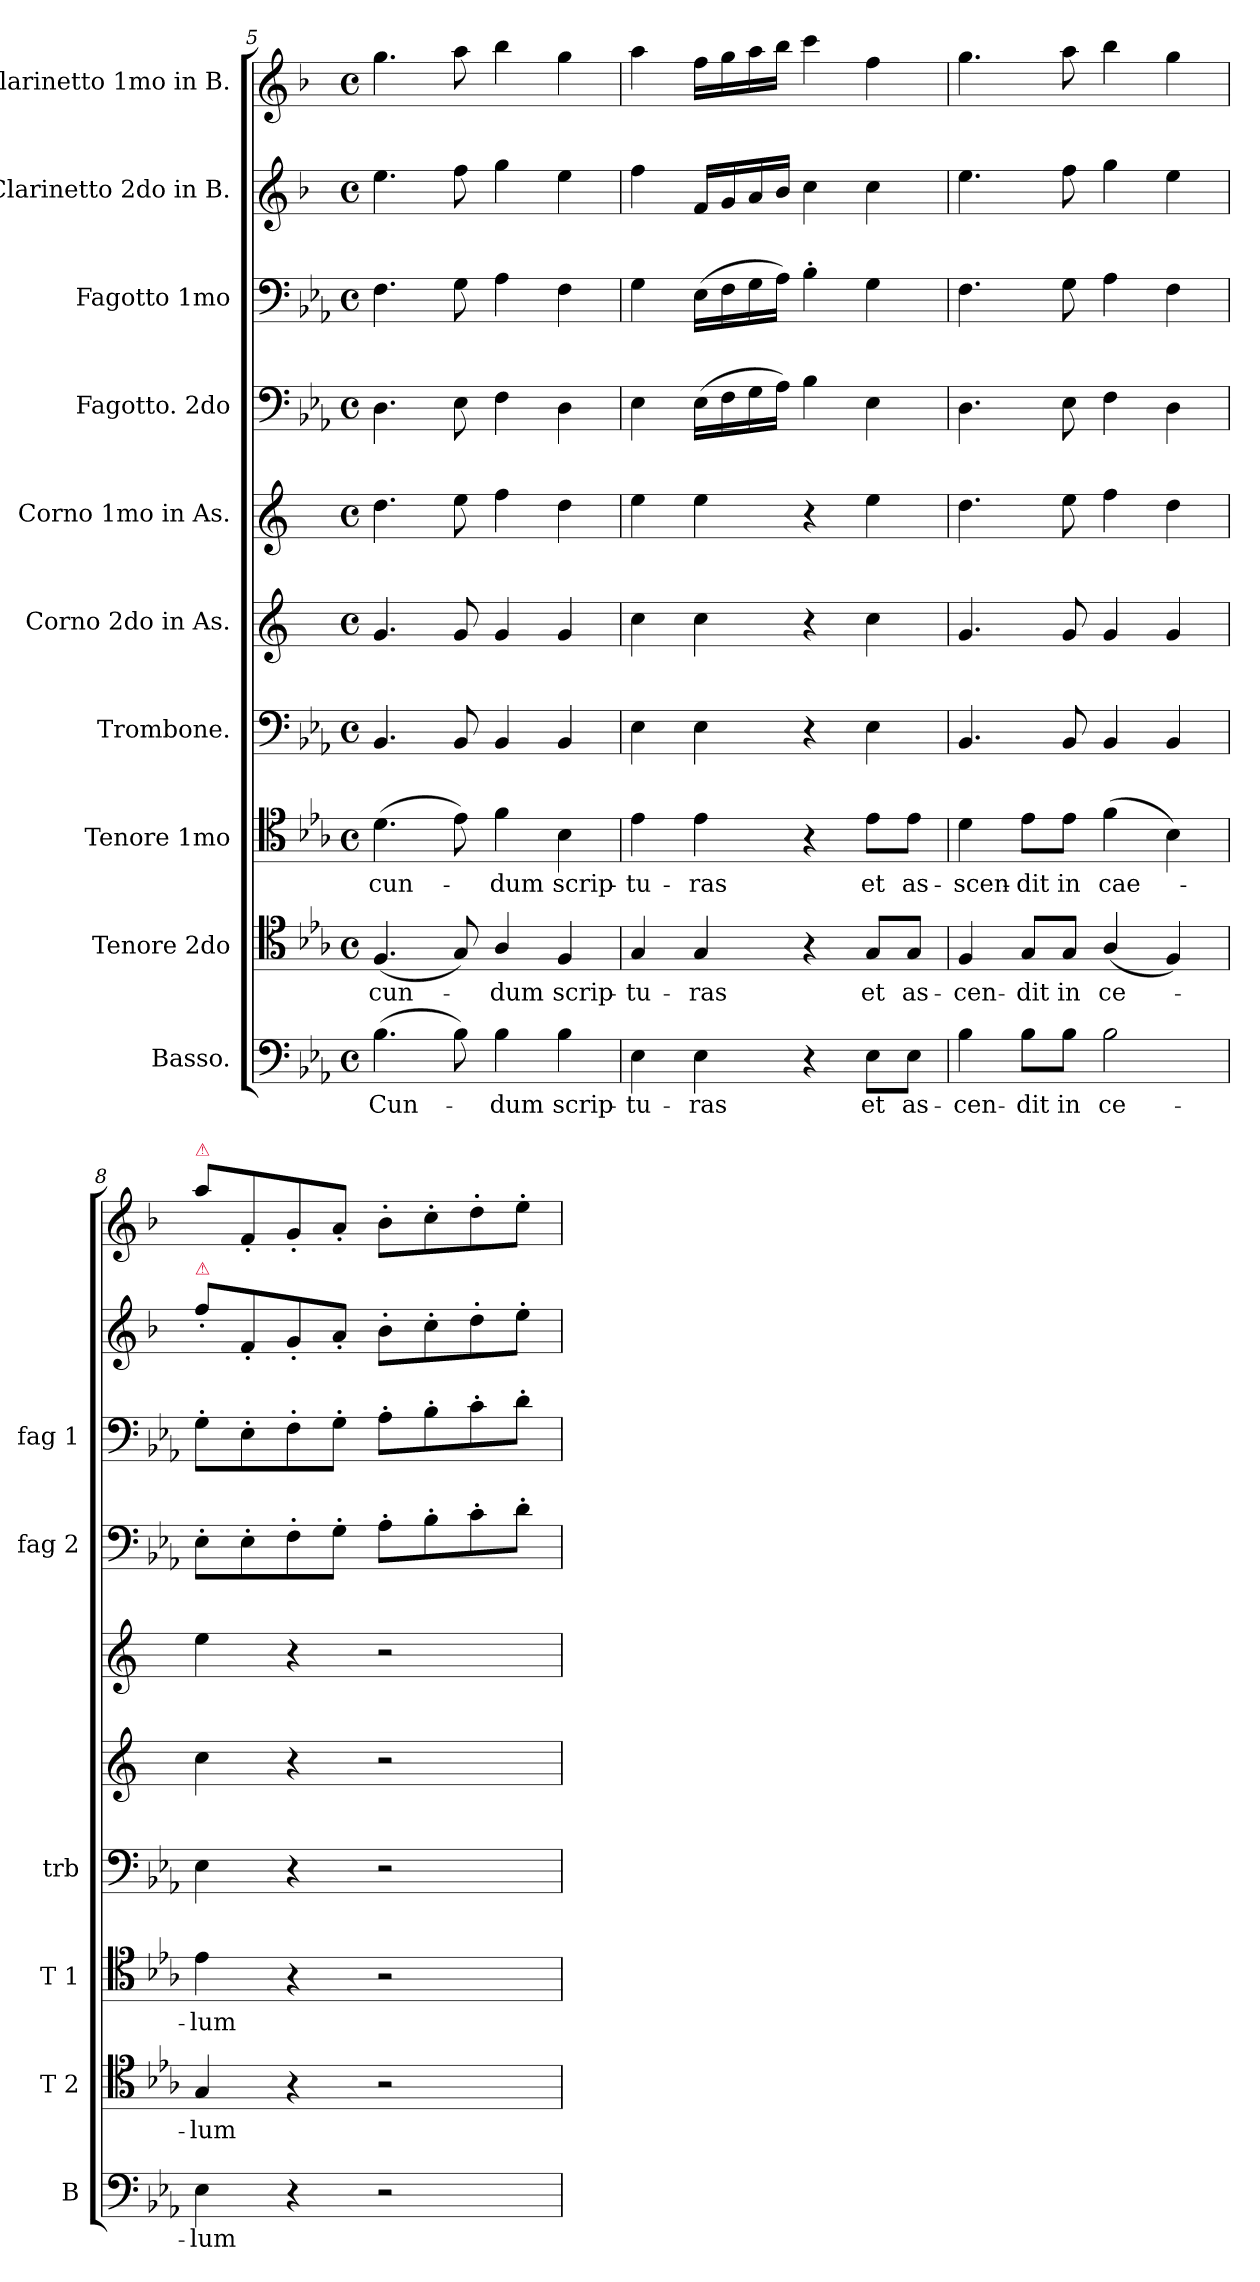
**kern	**text	**kern	**text	**kern	**text	**kern	**kern	**kern	**kern	**kern	**kern	**kern
*part10	*part10	*part9	*part9	*part8	*part8	*part7	*part6	*part5	*part4	*part3	*part2	*part1
*staff10	*staff10	*staff9	*staff9	*staff8	*staff8	*staff7	*staff6	*staff5	*staff4	*staff3	*staff2	*staff1
*I"Basso.	*	*I"Tenore 2do	*	*I"Tenore 1mo	*	*I"Trombone.	*I"Corno 2do in As.	*I"Corno 1mo in As.	*I"Fagotto. 2do	*I"Fagotto 1mo	*I"Clarinetto 2do in B.	*I"Clarinetto 1mo in B.
*I'B	*	*I'T 2	*	*I'T 1	*	*I'trb	*	*	*I'fag 2	*I'fag 1	*	*
*clefF4	*	*clefC4	*	*clefC4	*	*clefF4	*clefG2	*clefG2	*clefF4	*clefF4	*clefG2	*clefG2
*	*	*	*	*	*	*	*ITrd5c9	*ITrd-2c-3	*	*	*ITrd1c2	*ITrd1c2
*k[b-e-a-]	*	*k[b-e-a-]	*	*k[b-e-a-]	*	*k[b-e-a-]	*k[b-e-a-]	*k[b-e-a-]	*k[b-e-a-]	*k[b-e-a-]	*k[b-e-a-]	*k[b-e-a-]
*E-:	*	*E-:	*	*E-:	*	*E-:	*	*	*E-:	*E-:	*E-:	*E-:
*M4/4	*	*M4/4	*	*M4/4	*	*M4/4	*M4/4	*M4/4	*M4/4	*M4/4	*M4/4	*M4/4
*met(c)	*	*met(c)	*	*met(c)	*	*met(c)	*met(c)	*met(c)	*met(c)	*met(c)	*met(c)	*met(c)
=5	=5	=5	=5	=5	=5	=5	=5	=5	=5	=5	=5	=5
(4.B-\	-Cun-	(4.F/	-cun-	(4.d\	-cun-	4.BB-/	4.B-/	4.ff\	4.D\	4.F\	4.dd\	4.ff\
8B-\)	.	8G/)	.	8e-\)	.	8BB-/	8B-/	8gg\	8E-\	8G\	8ee-\	8gg\
4B-\	-dum	4A-/	-dum	4f\	-dum	4BB-/	4B-/	4aa-\	4F\	4A-\	4ff\	4aa-\
4B-\	scrip-	4F/	scrip-	4B-\	scrip-	4BB-/	4B-/	4ff\	4D\	4F\	4dd\	4ff\
=6	=6	=6	=6	=6	=6	=6	=6	=6	=6	=6	=6	=6
4E-\	-tu-	4G/	-tu-	4e-\	-tu-	4E-\	4e-\	4gg\	4E-\	4G\	4ee-\	4gg\
4E-\	-ras	4G/	-ras	4e-\	-ras	4E-\	4e-\	4gg\	(16E-\LL	(16E-\LL	16e-/LL	16ee-\LL
.	.	.	.	.	.	.	.	.	16F\	16F\	16f/	16ff\
.	.	.	.	.	.	.	.	.	16G\	16G\	16g/	16gg\
.	.	.	.	.	.	.	.	.	16A-\JJ)	16A-\JJ)	16a-/JJ	16aa-\JJ
4r	.	4r	.	4r	.	4r	4r	4r	4B-\	4B-'\	4b-\	4bb-\
8E-\L	et	8G/L	et	8e-\L	et	4E-\	4e-\	4gg\	4E-\	4G\	4b-\	4ee-\
8E-\J	as-	8G/J	as-	8e-\J	as-	.	.	.	.	.	.	.
=7	=7	=7	=7	=7	=7	=7	=7	=7	=7	=7	=7	=7
4B-\	-cen-	4F/	-cen-	4d\	-scen-	4.BB-/	4.B-/	4.ff\	4.D\	4.F\	4.dd\	4.ff\
8B-\L	-dit	8G/L	-dit	8e-\L	-dit	.	.	.	.	.	.	.
8B-\J	in	8G/J	in	8e-\J	in	8BB-/	8B-/	8gg\	8E-\	8G\	8ee-\	8gg\
2B-\	ce-	(4A-/	ce-	(4f\	cae-	4BB-/	4B-/	4aa-\	4F\	4A-\	4ff\	4aa-\
.	.	4F/)	.	4B-\)	.	4BB-/	4B-/	4ff\	4D\	4F\	4dd\	4ff\
=8	=8	=8	=8	=8	=8	=8	=8	=8	=8	=8	=8	=8
!	!	!	!	!	!	!	!	!	!	!	!	!LO:TX:a:color=crimson:t=⚠
!	!	!	!	!	!	!	!	!	!	!	!LO:TX:a:color=crimson:t=⚠	!
4E-\	-lum	4G/	-lum	4e-\	-lum	4E-\	4e-\	4gg\	8E-'\L	8G'\L	8ee-'\L	8gg\L
.	.	.	.	.	.	.	.	.	8E-'\	8E-'\	8e-'/	8e-'/
4r	.	4r	.	4r	.	4r	4r	4r	8F'\	8F'\	8f'/	8f'/
.	.	.	.	.	.	.	.	.	8G'\J	8G'\J	8g'/J	8g'/J
2r	.	2r	.	2r	.	2r	2r	2r	8A-'\L	8A-'\L	8a-'\L	8a-'\L
.	.	.	.	.	.	.	.	.	8B-'\	8B-'\	8b-'\	8b-'\
.	.	.	.	.	.	.	.	.	8c'\	8c'\	8cc'\	8cc'\
.	.	.	.	.	.	.	.	.	8d'\J	8d'\J	8dd'\J	8dd'\J
=	=	=	=	=	=	=	=	=	=	=	=	=
*-	*-	*-	*-	*-	*-	*-	*-	*-	*-	*-	*-	*-
